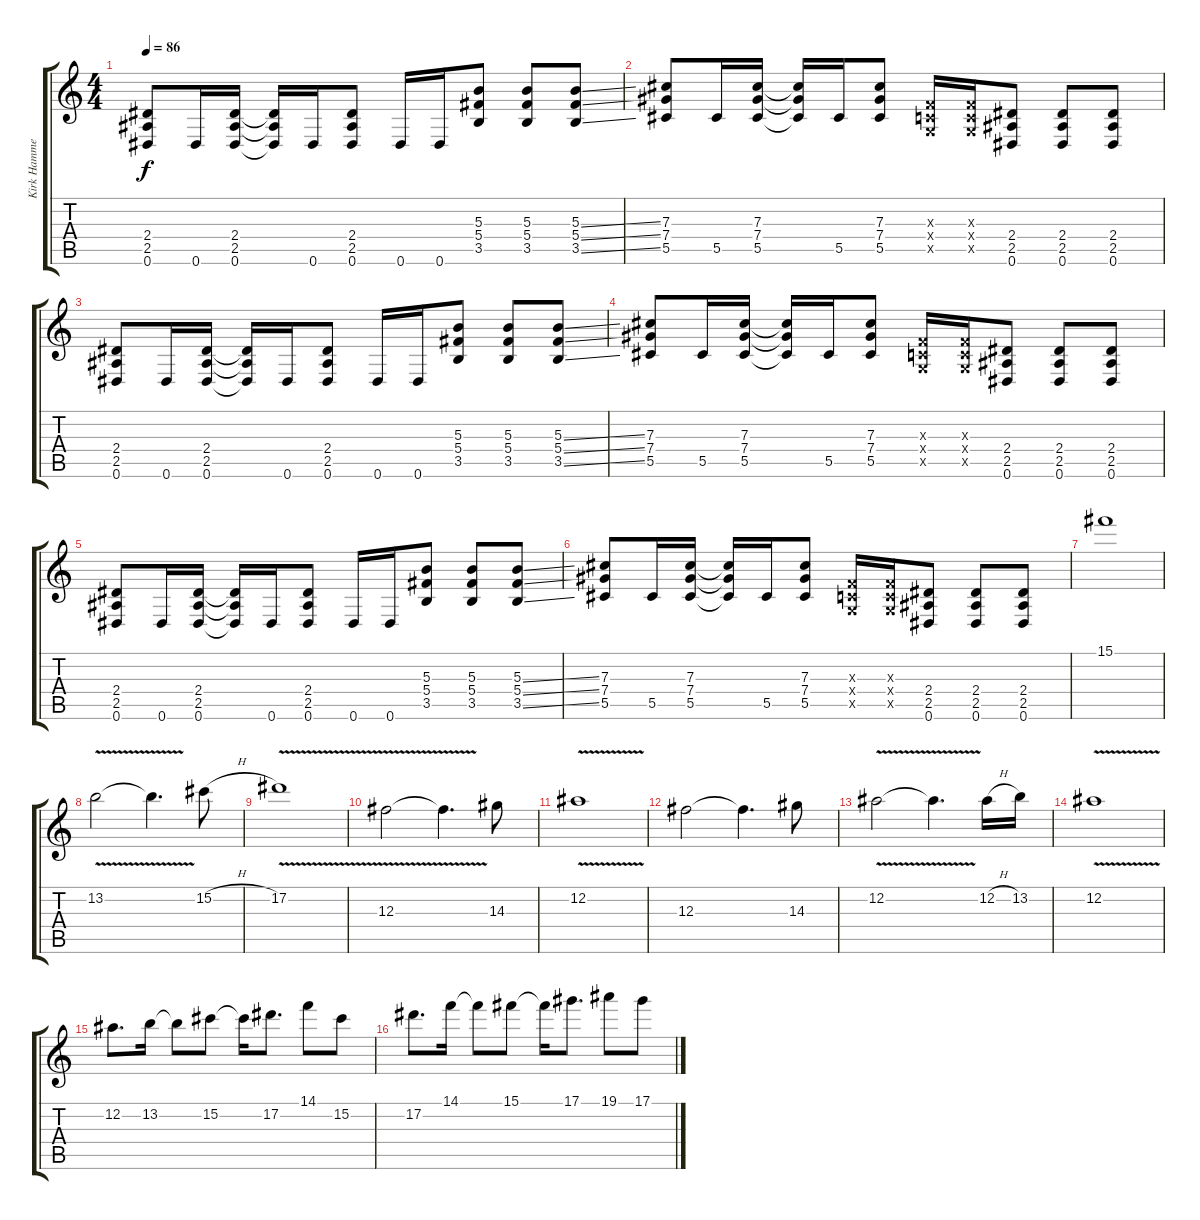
\track ("Kirk Hammett (disto)" "Kirk Hamme") {instrument distortionguitar}
\staff {score tabs}
\tuning (Eb4 Bb3 Gb3 Db3 Ab2 Eb2) {hide}
\ts (4 4)
\tempo 86
\clef g2
\ks c
(2.4 2.5 0.6).8{dy f} 0.6.16 (2.4 2.5 0.6).16 (2.4{t} 2.5{t} 0.6{t}).16 0.6.16 (2.4 2.5 0.6).8 0.6.16 0.6.16 (5.3 5.4 3.5).8 (5.3 5.4 3.5).8 (5.3{ss} 5.4{ss} 3.5{ss}).8 |
(7.3 7.4 5.5).8 5.5.16 (7.3 7.4 5.5).16 (7.3{t} 7.4{t} 5.5{t}).16 5.5.16 (7.3 7.4 5.5).8 (-1.3{x} -1.4{x} -1.5{x}).16 (-1.3{x} -1.4{x} -1.5{x}).16 (2.4 2.5 0.6).8 (2.4 2.5 0.6).8 (2.4 2.5 0.6).8 |
(2.4 2.5 0.6).8 0.6.16 (2.4 2.5 0.6).16 (2.4{t} 2.5{t} 0.6{t}).16 0.6.16 (2.4 2.5 0.6).8 0.6.16 0.6.16 (5.3 5.4 3.5).8 (5.3 5.4 3.5).8 (5.3{ss} 5.4{ss} 3.5{ss}).8 |
(7.3 7.4 5.5).8 5.5.16 (7.3 7.4 5.5).16 (7.3{t} 7.4{t} 5.5{t}).16 5.5.16 (7.3 7.4 5.5).8 (-1.3{x} -1.4{x} -1.5{x}).16 (-1.3{x} -1.4{x} -1.5{x}).16 (2.4 2.5 0.6).8 (2.4 2.5 0.6).8 (2.4 2.5 0.6).8 |
(2.4 2.5 0.6).8 0.6.16 (2.4 2.5 0.6).16 (2.4{t} 2.5{t} 0.6{t}).16 0.6.16 (2.4 2.5 0.6).8 0.6.16 0.6.16 (5.3 5.4 3.5).8 (5.3 5.4 3.5).8 (5.3{ss} 5.4{ss} 3.5{ss}).8 |
(7.3 7.4 5.5).8 5.5.16 (7.3 7.4 5.5).16 (7.3{t} 7.4{t} 5.5{t}).16 5.5.16 (7.3 7.4 5.5).8 (-1.3{x} -1.4{x} -1.5{x}).16 (-1.3{x} -1.4{x} -1.5{x}).16 (2.4 2.5 0.6).8 (2.4 2.5 0.6).8 (2.4 2.5 0.6).8 |
15.1.1 |
13.2{v}.2 13.2{t}.4{d} 15.2{h}.8 |
17.2{v}.1 |
12.3{v}.2 12.3{t}.4{d} 14.3.8 |
12.2{v}.1 |
12.3.2 12.3{t}.4{d} 14.3.8 |
12.2{v}.2 12.2{t}.4{d} 12.2{h}.16 13.2.16 |
12.2{v}.1 |
12.2.8{d} 13.2.16 13.2{t}.8 15.2.8 15.2{t}.16 17.2.8{d} 14.1.8 15.2.8 |
17.2.8{d} 14.1.16 14.1{t}.8 15.1.8 15.1{t}.16 17.1.8{d} 19.1.8 17.1.8
